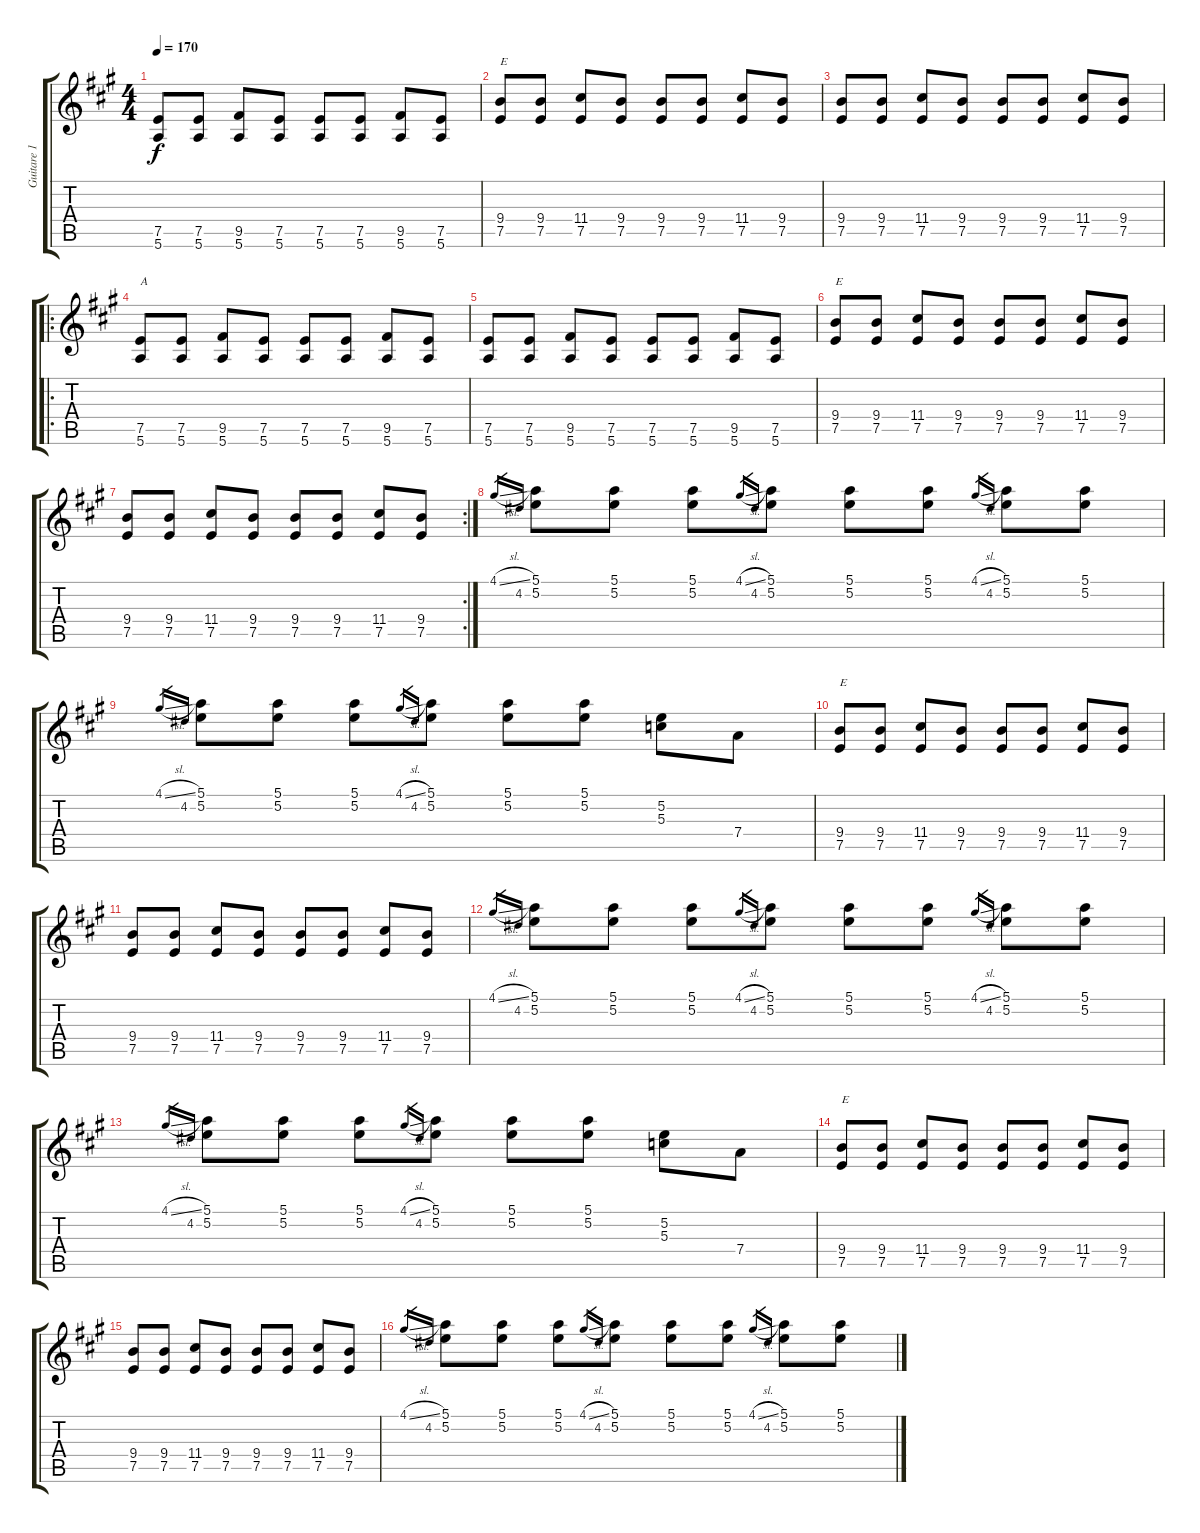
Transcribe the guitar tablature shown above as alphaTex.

\track ("Guitare 1" "Guitare 1") {instrument distortionguitar}
\staff {score tabs}
\tuning (E4 B3 G3 D3 A2 E2) {hide}
\ts (4 4)
\tempo 170
\clef g2
\ks a
(7.5 5.6).8{dy f} (7.5 5.6).8 (9.5 5.6).8 (7.5 5.6).8 (7.5 5.6).8 (7.5 5.6).8 (9.5 5.6).8 (7.5 5.6).8 |
(9.4 7.5).8{txt "E"} (9.4 7.5).8 (11.4 7.5).8 (9.4 7.5).8 (9.4 7.5).8 (9.4 7.5).8 (11.4 7.5).8 (9.4 7.5).8 |
(9.4 7.5).8 (9.4 7.5).8 (11.4 7.5).8 (9.4 7.5).8 (9.4 7.5).8 (9.4 7.5).8 (11.4 7.5).8 (9.4 7.5).8 |
\ro
(7.5 5.6).8{txt "A"} (7.5 5.6).8 (9.5 5.6).8 (7.5 5.6).8 (7.5 5.6).8 (7.5 5.6).8 (9.5 5.6).8 (7.5 5.6).8 |
(7.5 5.6).8 (7.5 5.6).8 (9.5 5.6).8 (7.5 5.6).8 (7.5 5.6).8 (7.5 5.6).8 (9.5 5.6).8 (7.5 5.6).8 |
(9.4 7.5).8{txt "E"} (9.4 7.5).8 (11.4 7.5).8 (9.4 7.5).8 (9.4 7.5).8 (9.4 7.5).8 (11.4 7.5).8 (9.4 7.5).8 |
\rc 2
(9.4 7.5).8 (9.4 7.5).8 (11.4 7.5).8 (9.4 7.5).8 (9.4 7.5).8 (9.4 7.5).8 (11.4 7.5).8 (9.4 7.5).8 |
4.1{sl}.16{gr} 4.2.16{gr} (5.1 5.2).8 (5.1 5.2).8 (5.1 5.2).8 4.1{sl}.16{gr} 4.2.16{gr} (5.1 5.2).8 (5.1 5.2).8 (5.1 5.2).8 4.1{sl}.16{gr} 4.2.16{gr} (5.1 5.2).8 (5.1 5.2).8 |
4.1{sl}.16{gr} 4.2.16{gr} (5.1 5.2).8 (5.1 5.2).8 (5.1 5.2).8 4.1{sl}.16{gr} 4.2.16{gr} (5.1 5.2).8 (5.1 5.2).8 (5.1 5.2).8 (5.2 5.3).8 7.4.8 |
(9.4 7.5).8{txt "E"} (9.4 7.5).8 (11.4 7.5).8 (9.4 7.5).8 (9.4 7.5).8 (9.4 7.5).8 (11.4 7.5).8 (9.4 7.5).8 |
(9.4 7.5).8 (9.4 7.5).8 (11.4 7.5).8 (9.4 7.5).8 (9.4 7.5).8 (9.4 7.5).8 (11.4 7.5).8 (9.4 7.5).8 |
4.1{sl}.16{gr} 4.2.16{gr} (5.1 5.2).8 (5.1 5.2).8 (5.1 5.2).8 4.1{sl}.16{gr} 4.2.16{gr} (5.1 5.2).8 (5.1 5.2).8 (5.1 5.2).8 4.1{sl}.16{gr} 4.2.16{gr} (5.1 5.2).8 (5.1 5.2).8 |
4.1{sl}.16{gr} 4.2.16{gr} (5.1 5.2).8 (5.1 5.2).8 (5.1 5.2).8 4.1{sl}.16{gr} 4.2.16{gr} (5.1 5.2).8 (5.1 5.2).8 (5.1 5.2).8 (5.2 5.3).8 7.4.8 |
(9.4 7.5).8{txt "E"} (9.4 7.5).8 (11.4 7.5).8 (9.4 7.5).8 (9.4 7.5).8 (9.4 7.5).8 (11.4 7.5).8 (9.4 7.5).8 |
(9.4 7.5).8 (9.4 7.5).8 (11.4 7.5).8 (9.4 7.5).8 (9.4 7.5).8 (9.4 7.5).8 (11.4 7.5).8 (9.4 7.5).8 |
4.1{sl}.16{gr} 4.2.16{gr} (5.1 5.2).8 (5.1 5.2).8 (5.1 5.2).8 4.1{sl}.16{gr} 4.2.16{gr} (5.1 5.2).8 (5.1 5.2).8 (5.1 5.2).8 4.1{sl}.16{gr} 4.2.16{gr} (5.1 5.2).8 (5.1 5.2).8
